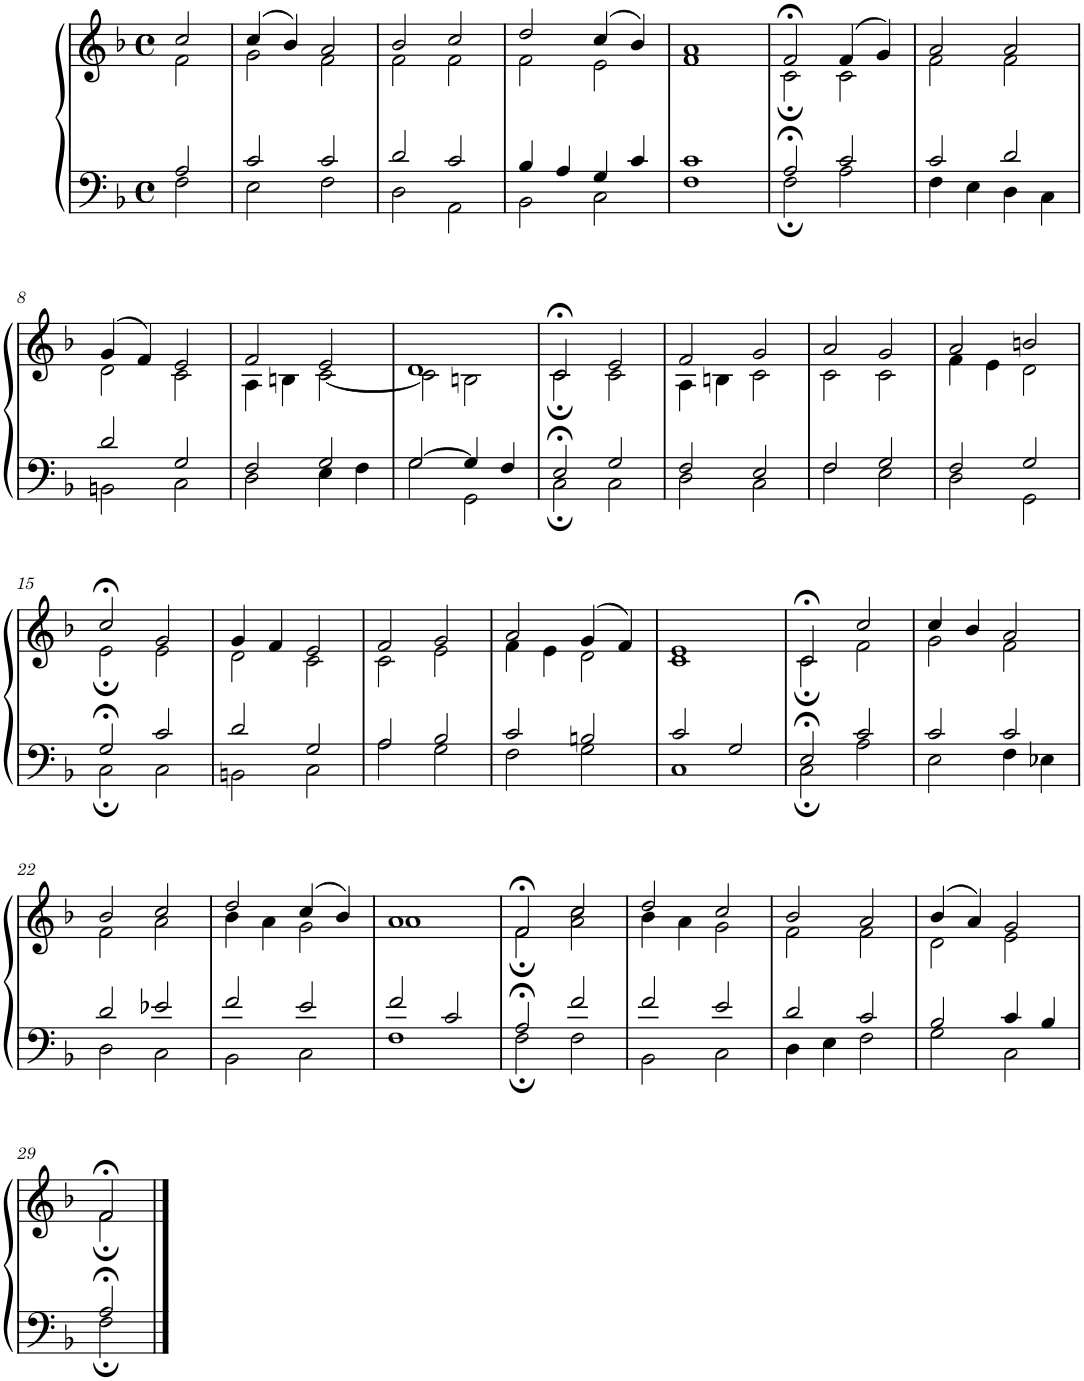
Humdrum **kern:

**kern	**kern
*part1	*part1
*staff2	*staff1
*I"Piano	*
*I'Pno.	*
*clefF4	*clefG2
*k[b-]	*k[b-]
*M4/4	*M4/4
*met(c)	*met(c)
=1	=1
*^	*^
2A/	2F\	2cc/	2f\
=2	=2	=2	=2
2c/	2E\	(4cc/	2g\
.	.	4b-/)	.
2c/	2F\	2a/	2f\
=3	=3	=3	=3
2d/	2D\	2b-/	2f\
2c/	2AA\	2cc/	2f\
=4	=4	=4	=4
4B-/	2BB-\	2dd/	2f\
4A/	.	.	.
4G/	2C\	(4cc/	2e\
4c/	.	4b-/)	.
=5	=5	=5	=5
1c	1F	1a	1f
=6	=6	=6	=6
2A;</	2F;\	2f;</	2c;\
2c/	2A\	(4f/	2c\
.	.	4g/)	.
=7	=7	=7	=7
2c/	4F\	2a/	2f\
.	4E\	.	.
2d/	4D\	2a/	2f\
.	4C\	.	.
!!LO:LB:g=z	!!
=8	=8	=8	=8
2d/	2BBn\	(4g/	2d\
.	.	4f/)	.
2G/	2C\	2e/	2c\
=9	=9	=9	=9
2F/	2D\	2f/	4A\
.	.	.	4Bn\
2G/	4E\	2e/	[2c\
.	4F\	.	.
=10	=10	=10	=10
[2G/	2G\	1d	2c\]
4G/]	2GG\	.	2Bn\
4F/	.	.	.
=11	=11	=11	=11
2E;</	2C;\	2c;</	2c;\
2G/	2C\	2e/	2c\
=12	=12	=12	=12
2F/	2D\	2f/	4A\
.	.	.	4Bn\
2E/	2C\	2g/	2c\
=13	=13	=13	=13
2F/	2F\	2a/	2c\
2G/	2E\	2g/	2c\
=14	=14	=14	=14
2F/	2D\	2a/	4f\
.	.	.	4e\
2G/	2GG\	2bn/	2d\
!!LO:LB:g=z	!!
=15	=15	=15	=15
2G;</	2C;\	2cc;</	2e;\
2c/	2C\	2g/	2e\
=16	=16	=16	=16
2d/	2BBn\	4g/	2d\
.	.	4f/	.
2G/	2C\	2e/	2c\
=17	=17	=17	=17
2A/	2A\	2f/	2c\
2B-/	2G\	2g/	2e\
=18	=18	=18	=18
2c/	2F\	2a/	4f\
.	.	.	4e\
2Bn/	2G\	(4g/	2d\
.	.	4f/)	.
=19	=19	=19	=19
2c/	1C	1e	1c
2G/	.	.	.
=20	=20	=20	=20
2E;</	2C;\	2c;</	2c;\
2c/	2A\	2cc/	2f\
=21	=21	=21	=21
2c/	2E\	4cc/	2g\
.	.	4b-/	.
2c/	4F\	2a/	2f\
.	4E-X\	.	.
!!LO:LB:g=z	!!
=22	=22	=22	=22
2d/	2D\	2b-/	2f\
2e-X/	2C\	2cc/	2a\
=23	=23	=23	=23
2f/	2BB-\	2dd/	4b-\
.	.	.	4a\
2e/	2C\	(4cc/	2g\
.	.	4b-/)	.
=24	=24	=24	=24
2f/	1F	1a	1a
2c/	.	.	.
=25	=25	=25	=25
2A;</	2F;\	2f;</	2f;\
2f/	2F\	2cc/	2a\ 2cc\
=26	=26	=26	=26
2f/	2BB-\	2dd/	4b-\
.	.	.	4a\
2e/	2C\	2cc/	2g\
=27	=27	=27	=27
2d/	4D\	2b-/	2f\
.	4E\	.	.
2c/	2F\	2a/	2f\
=28	=28	=28	=28
2B-/	2G\	(4b-/	2d\
.	.	4a/)	.
4c/	2C\	2g/	2e\
4B-/	.	.	.
!!LO:LB:g=z	!!
=29	=29	=29	=29
2A;</	2F;\	2f;</	2f;\
*v	*v	*	*
*	*v	*v
==	==
*-	*-
